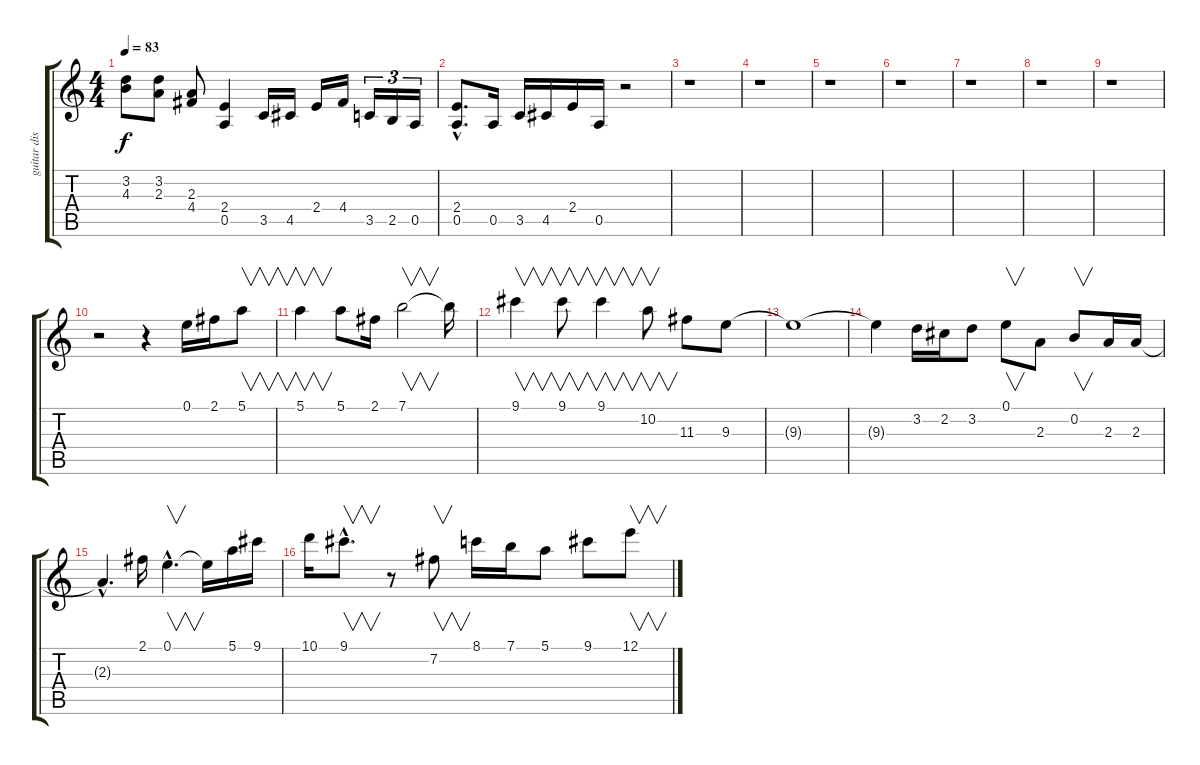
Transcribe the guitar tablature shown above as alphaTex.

\track ("guitar distr" "guitar dis") {instrument distortionguitar}
\staff {score tabs}
\tuning (E4 B3 G3 D3 A2 E2) {hide}
\ts (4 4)
\tempo 83
\clef g2
\ks c
(3.2 4.3).8{dy f} (3.2 2.3).8 (2.3 4.4).8 (2.4 0.5).4 3.5.16 4.5.16 2.4.16 4.4.16 3.5.16{tu (3 2)} 2.5.16{tu (3 2)} 0.5.16{tu (3 2)} |
(2.4{hac} 0.5{hac}).8{d} 0.5.16 3.5.16 4.5.16 2.4.16 0.5.16 r.2 |
r.1 |
r.1 |
r.1 |
r.1 |
r.1 |
r.1 |
r.1 |
r.2 r.4 0.1.16 2.1.16 5.1.8{v} |
5.1.4{v} 5.1.8 2.1.16 7.1.2{v} 7.1{t}.16 |
9.1.4{v} 9.1.8{v} 9.1.4{v} 10.2.8{v} 11.3.8 9.3.8 |
9.3{t}.1 |
9.3{t}.4 3.2.16 2.2.16 3.2.8 0.1.8{v} 2.3.8 0.2.8{v} 2.3.16 2.3.16 |
2.3{hac t}.4{d} 2.1.16 0.1{hac}.4{v d} 0.1{t}.16 5.1.16 9.1.16 |
10.1.16 9.1{hac}.8{v d} r.8 7.2.8{v} 8.1.16 7.1.16 5.1.8 9.1.8 12.1.8{v}
